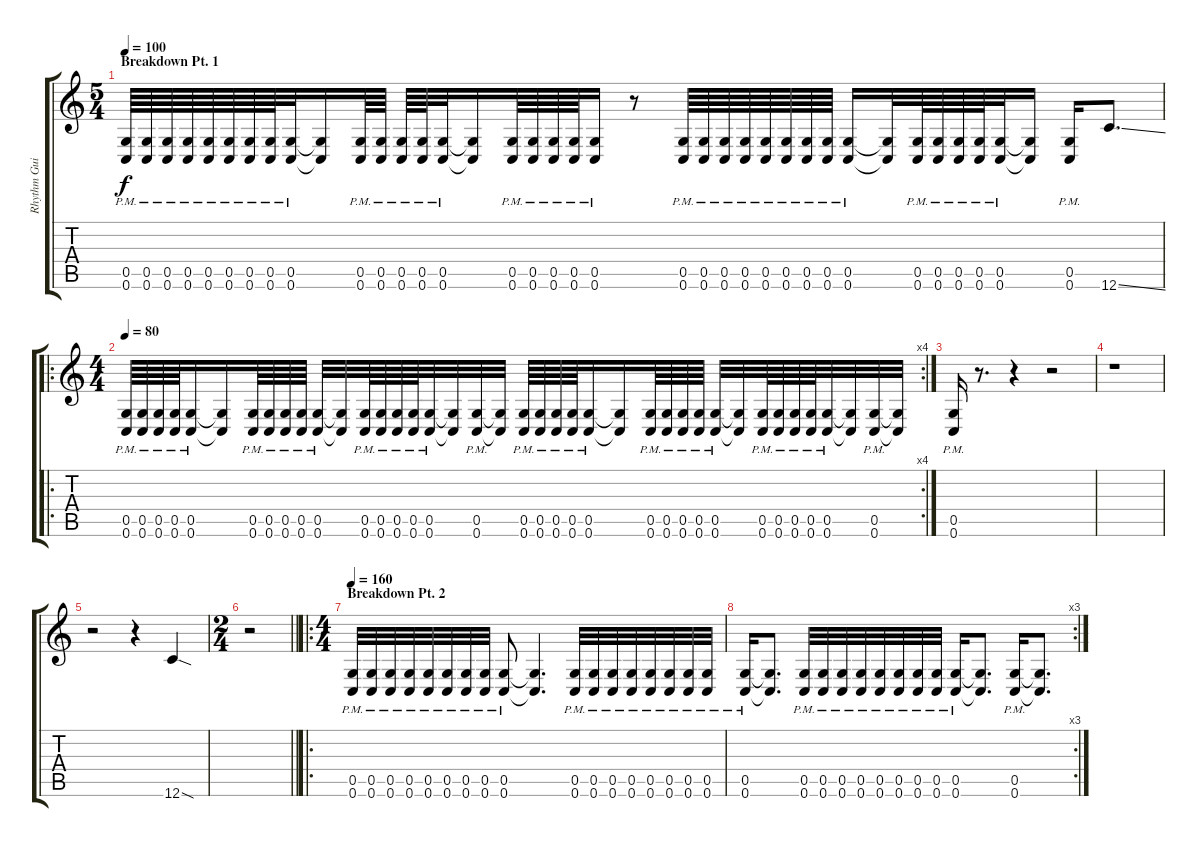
\track ("Rhythm Guitar" "Rhythm Gui") {instrument distortionguitar}
\staff {score tabs}
\tuning (D4 A3 F3 C3 G2 C2) {hide}
\ts (5 4)
\section ("" "Breakdown Pt. 1")
\tempo 100
\clef g2
\ks c
(0.5{pm} 0.6{pm}).64{dy f} (0.5{pm} 0.6{pm}).64 (0.5{pm} 0.6{pm}).64 (0.5{pm} 0.6{pm}).64 (0.5{pm} 0.6{pm}).64 (0.5{pm} 0.6{pm}).64 (0.5{pm} 0.6{pm}).64 (0.5{pm} 0.6{pm}).64 (0.5{pm} 0.6{pm}).32 (0.5{t} 0.6{t}).16 (0.5{pm} 0.6{pm}).64 (0.5{pm} 0.6{pm}).64 (0.5{pm} 0.6{pm}).64 (0.5{pm} 0.6{pm}).64 (0.5{pm} 0.6{pm}).32 (0.5{t} 0.6{t}).16 (0.5{pm} 0.6{pm}).64 (0.5{pm} 0.6{pm}).64 (0.5{pm} 0.6{pm}).64 (0.5{pm} 0.6{pm}).64 (0.5{pm} 0.6{pm}).16 r.8 (0.5{pm} 0.6{pm}).64 (0.5{pm} 0.6{pm}).64 (0.5{pm} 0.6{pm}).64 (0.5{pm} 0.6{pm}).64 (0.5{pm} 0.6{pm}).64 (0.5{pm} 0.6{pm}).64 (0.5{pm} 0.6{pm}).64 (0.5{pm} 0.6{pm}).64 (0.5{pm} 0.6{pm}).16 (0.5{t} 0.6{t}).32 (0.5{pm} 0.6{pm}).64 (0.5{pm} 0.6{pm}).64 (0.5{pm} 0.6{pm}).64 (0.5{pm} 0.6{pm}).64 (0.5{pm} 0.6{pm}).32 (0.5{t} 0.6{t}).16 (0.5{pm} 0.6{pm}).16 12.6{ss}.8{d} |
\ro
\rc 4
\ts (4 4)
\tempo 80
(0.5{pm} 0.6{pm}).64 (0.5{pm} 0.6{pm}).64 (0.5{pm} 0.6{pm}).64 (0.5{pm} 0.6).64 (0.5{pm} 0.6{pm}).16 (0.5{t} 0.6{t}).16 (0.5{pm} 0.6{pm}).64 (0.5{pm} 0.6{pm}).64 (0.5{pm} 0.6{pm}).64 (0.5{pm} 0.6{pm}).64 (0.5{pm} 0.6{pm}).32 (0.5{t} 0.6{t}).32 (0.5{pm} 0.6{pm}).64 (0.5{pm} 0.6{pm}).64 (0.5{pm} 0.6{pm}).64 (0.5{pm} 0.6{pm}).64 (0.5{pm} 0.6{pm}).32 (0.5{t} 0.6{t}).32 (0.5{pm} 0.6{pm}).32 (0.5{t} 0.6{t}).32 (0.5{pm} 0.6{pm}).64 (0.5{pm} 0.6{pm}).64 (0.5{pm} 0.6{pm}).64 (0.5{pm} 0.6{pm}).64 (0.5{pm} 0.6{pm}).16 (0.5{t} 0.6{t}).16 (0.5{pm} 0.6{pm}).64 (0.5{pm} 0.6{pm}).64 (0.5{pm} 0.6{pm}).64 (0.5{pm} 0.6{pm}).64 (0.5{pm} 0.6{pm}).32 (0.5{t} 0.6{t}).32 (0.5{pm} 0.6{pm}).64 (0.5{pm} 0.6{pm}).64 (0.5{pm} 0.6{pm}).64 (0.5{pm} 0.6{pm}).64 (0.5{pm} 0.6{pm}).32 (0.5{t} 0.6{t}).32 (0.5{pm} 0.6{pm}).32 (0.5{t} 0.6{t}).32 |
(0.5{pm} 0.6).16 r.8{d} r.4 r.2 |
r.1 |
r.2 r.4 12.6{sod}.4 |
\ts (2 4)
\barLineRight lightlight
r.2 |
\ro
\ts (4 4)
\section ("" "Breakdown Pt. 2")
\tempo 160
(0.5{pm} 0.6{pm}).32 (0.5{pm} 0.6{pm}).32 (0.5{pm} 0.6{pm}).32 (0.5{pm} 0.6{pm}).32 (0.5{pm} 0.6).32 (0.5{pm} 0.6).32 (0.5{pm} 0.6).32 (0.5{pm} 0.6).32 (0.5{pm} 0.6{pm}).8 (0.5{t} 0.6{t}).4{d} (0.5{pm} 0.6{pm}).32 (0.5{pm} 0.6{pm}).32 (0.5{pm} 0.6{pm}).32 (0.5{pm} 0.6{pm}).32 (0.5{pm} 0.6{pm}).32 (0.5{pm} 0.6{pm}).32 (0.5{pm} 0.6{pm}).32 (0.5{pm} 0.6{pm}).32 |
\rc 3
(0.5{pm} 0.6{pm}).16 (0.5{t} 0.6{t}).8{d} (0.5{pm} 0.6{pm}).32 (0.5{pm} 0.6{pm}).32 (0.5{pm} 0.6{pm}).32 (0.5{pm} 0.6{pm}).32 (0.5{pm} 0.6{pm}).32 (0.5{pm} 0.6{pm}).32 (0.5{pm} 0.6{pm}).32 (0.5{pm} 0.6{pm}).32 (0.5{pm} 0.6{pm}).16 (0.5{t} 0.6{t}).8{d} (0.5{pm} 0.6{pm}).16 (0.5{t} 0.6{t}).8{d}
